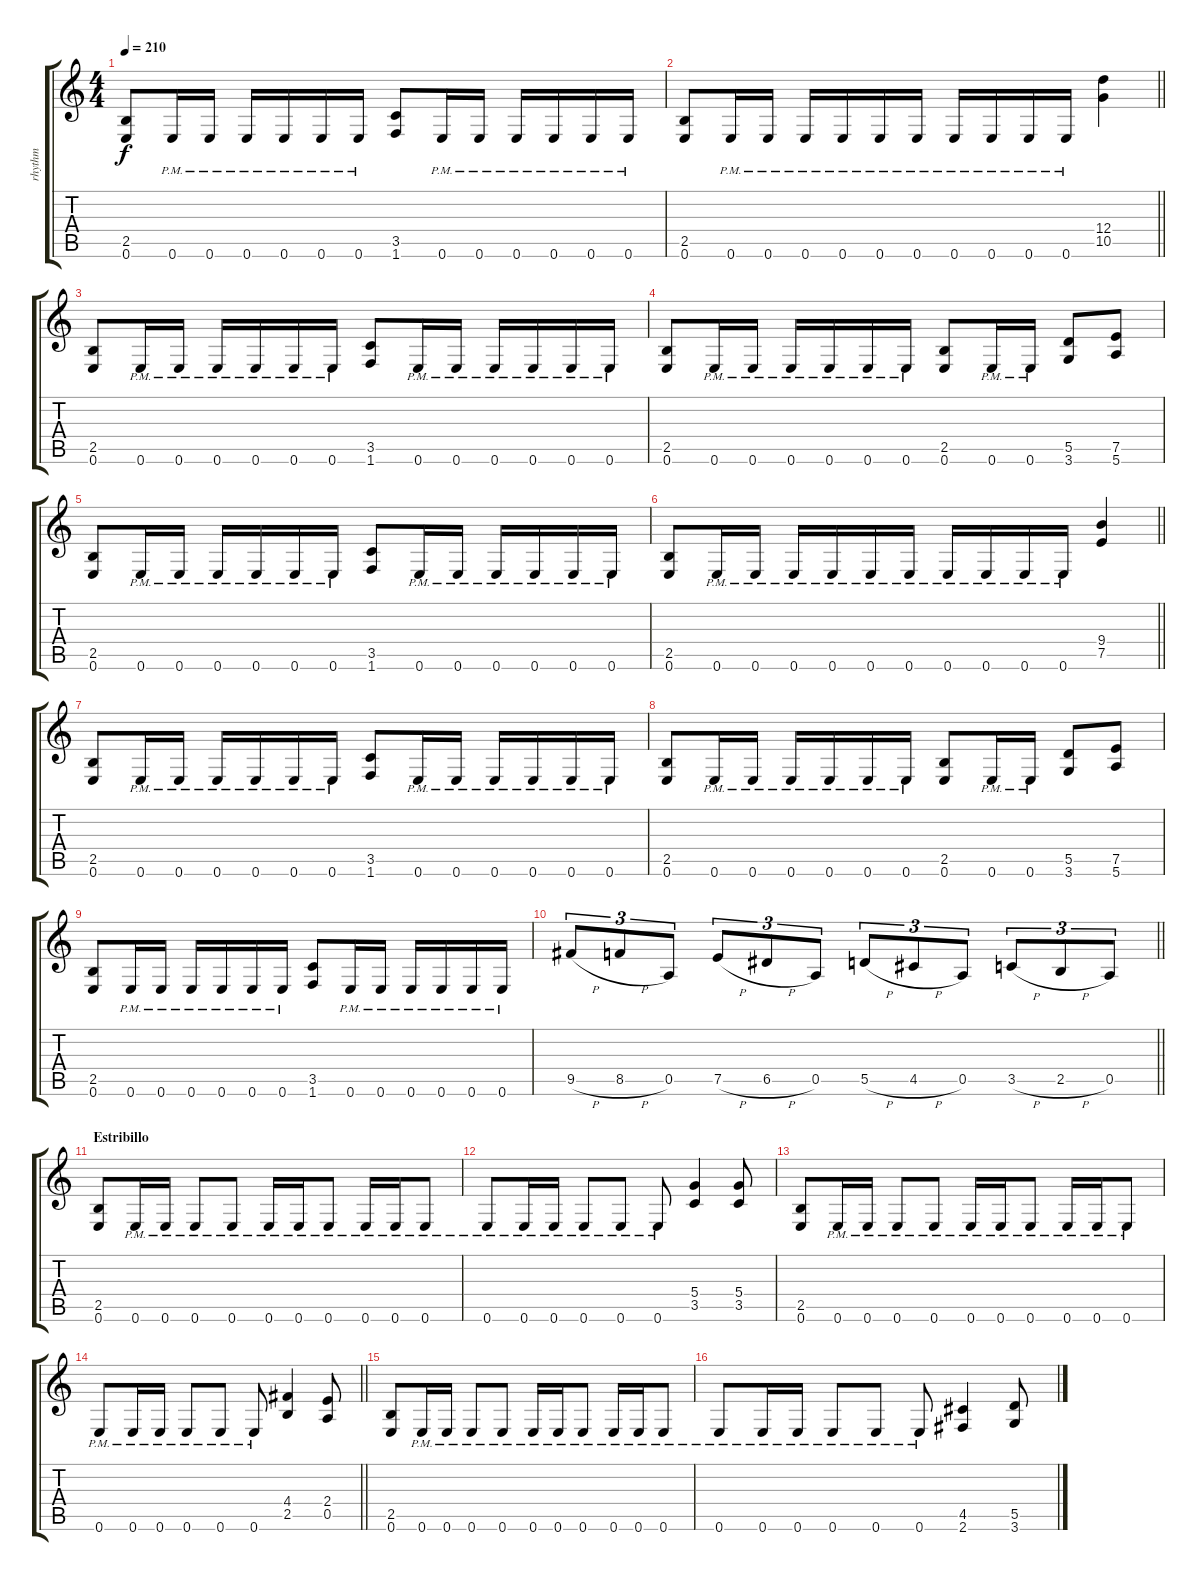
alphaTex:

\track ("rhythm" "rhythm") {instrument distortionguitar}
\staff {score tabs}
\tuning (E4 B3 G3 D3 A2 E2) {hide}
\ts (4 4)
\tempo 210
\clef g2
\ks c
(2.5 0.6).8{dy f} 0.6{pm}.16 0.6{pm}.16 0.6{pm}.16 0.6{pm}.16 0.6{pm}.16 0.6{pm}.16 (3.5 1.6).8 0.6{pm}.16 0.6{pm}.16 0.6{pm}.16 0.6{pm}.16 0.6{pm}.16 0.6{pm}.16 |
\barLineRight lightlight
(2.5 0.6).8 0.6{pm}.16 0.6{pm}.16 0.6{pm}.16 0.6{pm}.16 0.6{pm}.16 0.6{pm}.16 0.6{pm}.16 0.6{pm}.16 0.6{pm}.16 0.6{pm}.16 (12.4 10.5).4 |
(2.5 0.6).8 0.6{pm}.16 0.6{pm}.16 0.6{pm}.16 0.6{pm}.16 0.6{pm}.16 0.6{pm}.16 (3.5 1.6).8 0.6{pm}.16 0.6{pm}.16 0.6{pm}.16 0.6{pm}.16 0.6{pm}.16 0.6{pm}.16 |
(2.5 0.6).8 0.6{pm}.16 0.6{pm}.16 0.6{pm}.16 0.6{pm}.16 0.6{pm}.16 0.6{pm}.16 (2.5 0.6).8 0.6{pm}.16 0.6{pm}.16 (5.5 3.6).8 (7.5 5.6).8 |
(2.5 0.6).8 0.6{pm}.16 0.6{pm}.16 0.6{pm}.16 0.6{pm}.16 0.6{pm}.16 0.6{pm}.16 (3.5 1.6).8 0.6{pm}.16 0.6{pm}.16 0.6{pm}.16 0.6{pm}.16 0.6{pm}.16 0.6{pm}.16 |
\barLineRight lightlight
(2.5 0.6).8 0.6{pm}.16 0.6{pm}.16 0.6{pm}.16 0.6{pm}.16 0.6{pm}.16 0.6{pm}.16 0.6{pm}.16 0.6{pm}.16 0.6{pm}.16 0.6{pm}.16 (9.4 7.5).4 |
(2.5 0.6).8 0.6{pm}.16 0.6{pm}.16 0.6{pm}.16 0.6{pm}.16 0.6{pm}.16 0.6{pm}.16 (3.5 1.6).8 0.6{pm}.16 0.6{pm}.16 0.6{pm}.16 0.6{pm}.16 0.6{pm}.16 0.6{pm}.16 |
(2.5 0.6).8 0.6{pm}.16 0.6{pm}.16 0.6{pm}.16 0.6{pm}.16 0.6{pm}.16 0.6{pm}.16 (2.5 0.6).8 0.6{pm}.16 0.6{pm}.16 (5.5 3.6).8 (7.5 5.6).8 |
(2.5 0.6).8 0.6{pm}.16 0.6{pm}.16 0.6{pm}.16 0.6{pm}.16 0.6{pm}.16 0.6{pm}.16 (3.5 1.6).8 0.6{pm}.16 0.6{pm}.16 0.6{pm}.16 0.6{pm}.16 0.6{pm}.16 0.6{pm}.16 |
\barLineRight lightlight
9.5{h}.8{tu (3 2)} 8.5{h}.8{tu (3 2)} 0.5.8{tu (3 2)} 7.5{h}.8{tu (3 2)} 6.5{h}.8{tu (3 2)} 0.5.8{tu (3 2)} 5.5{h}.8{tu (3 2)} 4.5{h}.8{tu (3 2)} 0.5.8{tu (3 2)} 3.5{h}.8{tu (3 2)} 2.5{h}.8{tu (3 2)} 0.5.8{tu (3 2)} |
\section ("" "Estribillo")
(2.5 0.6).8 0.6{pm}.16 0.6{pm}.16 0.6{pm}.8 0.6{pm}.8 0.6{pm}.16 0.6{pm}.16 0.6{pm}.8 0.6{pm}.16 0.6{pm}.16 0.6{pm}.8 |
0.6{pm}.8 0.6{pm}.16 0.6{pm}.16 0.6{pm}.8 0.6{pm}.8 0.6{pm}.8 (5.4 3.5).4 (5.4 3.5).8 |
(2.5 0.6).8 0.6{pm}.16 0.6{pm}.16 0.6{pm}.8 0.6{pm}.8 0.6{pm}.16 0.6{pm}.16 0.6{pm}.8 0.6{pm}.16 0.6{pm}.16 0.6{pm}.8 |
\barLineRight lightlight
0.6{pm}.8 0.6{pm}.16 0.6{pm}.16 0.6{pm}.8 0.6{pm}.8 0.6{pm}.8 (4.4 2.5).4 (2.4 0.5).8 |
(2.5 0.6).8 0.6{pm}.16 0.6{pm}.16 0.6{pm}.8 0.6{pm}.8 0.6{pm}.16 0.6{pm}.16 0.6{pm}.8 0.6{pm}.16 0.6{pm}.16 0.6{pm}.8 |
0.6{pm}.8 0.6{pm}.16 0.6{pm}.16 0.6{pm}.8 0.6{pm}.8 0.6{pm}.8 (4.5 2.6).4 (5.5 3.6).8
